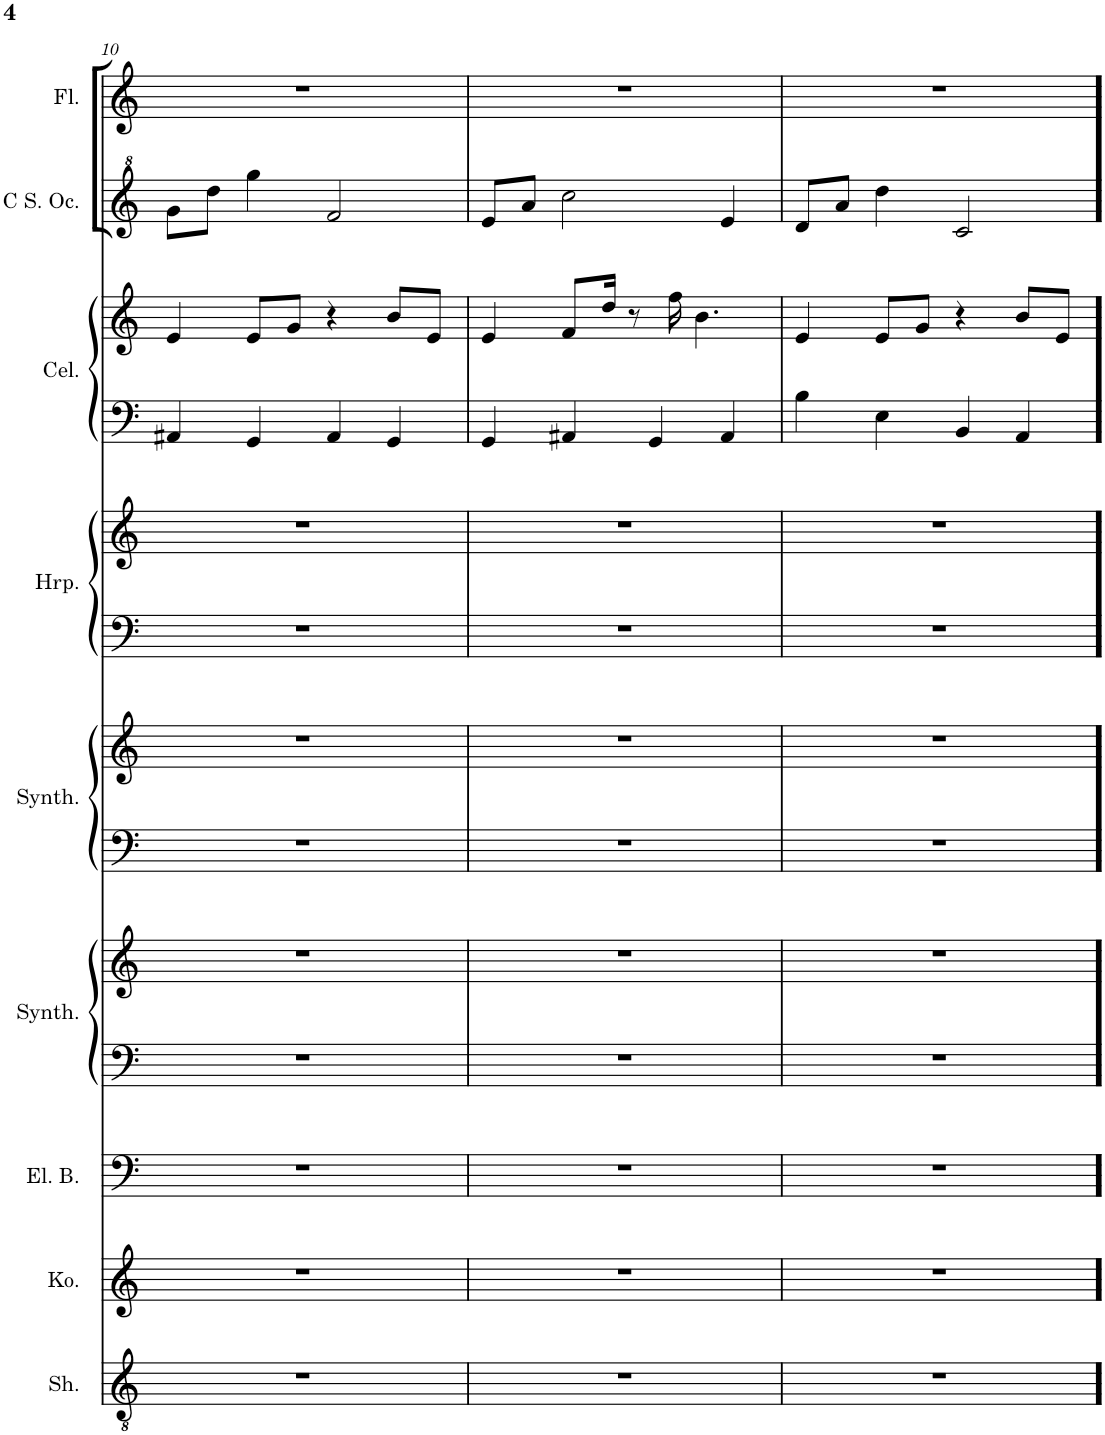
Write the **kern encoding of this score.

**kern	**kern	**kern	**kern	**kern	**kern	**kern	**kern	**kern	**kern	**kern	**kern	**kern
*part9	*part8	*part7	*part6	*part6	*part5	*part5	*part4	*part4	*part3	*part3	*part2	*part1
*staff13	*staff12	*staff11	*staff10	*staff9	*staff8	*staff7	*staff6	*staff5	*staff4	*staff3	*staff2	*staff1
*I"Shamisen	*I"Koto	*I"5-str. Electric Bass	*I"Square Synthesizer	*	*I"Crystal Synthesizer	*	*I"Harp	*	*I"Celesta	*	*I"C Soprano Ocarina	*I"Flute
*I'Sh.	*I'Ko.	*I'El. B.	*I'Synth.	*	*I'Synth.	*	*I'Hrp.	*	*I'Cel.	*	*I'C S. Oc.	*I'Fl.
!!LO:PB:g=z
*clefGv2	*clefG2	*clefF4	*clefF4	*clefG2	*clefF4	*clefG2	*clefF4	*clefG2	*clefF4	*clefG2	*clefG^2	*clefG2
*	*	*Trd7c12	*	*	*	*	*	*	*Trd-7c-12	*Trd-7c-12	*	*
*k[]	*k[]	*k[]	*k[]	*k[]	*k[]	*k[]	*k[]	*k[]	*k[]	*k[]	*k[]	*k[]
*M4/4	*M4/4	*M4/4	*M4/4	*M4/4	*M4/4	*M4/4	*M4/4	*M4/4	*M4/4	*M4/4	*M4/4	*M4/4
=10	=10	=10	=10	=10	=10	=10	=10	=10	=10	=10	=10	=10
1r	1r	1r	1r	1r	1r	1r	1r	1r	4AA#X/	4e/	8gg\L	1r
.	.	.	.	.	.	.	.	.	.	.	8ddd\J	.
.	.	.	.	.	.	.	.	.	4GG/	8e/L	4ggg\	.
.	.	.	.	.	.	.	.	.	.	8g/J	.	.
.	.	.	.	.	.	.	.	.	4AA#/	4r	2ff/	.
.	.	.	.	.	.	.	.	.	4GG/	8b/L	.	.
.	.	.	.	.	.	.	.	.	.	8e/J	.	.
=11	=11	=11	=11	=11	=11	=11	=11	=11	=11	=11	=11	=11
1r	1r	1r	1r	1r	1r	1r	1r	1r	4GG/	4e/	8ee/L	1r
.	.	.	.	.	.	.	.	.	.	.	8aa/J	.
.	.	.	.	.	.	.	.	.	4AA#X/	8f/L	2ccc\	.
.	.	.	.	.	.	.	.	.	.	16dd/Jk	.	.
.	.	.	.	.	.	.	.	.	.	8r	.	.
.	.	.	.	.	.	.	.	.	4GG/	.	.	.
.	.	.	.	.	.	.	.	.	.	16ff\	.	.
.	.	.	.	.	.	.	.	.	.	4.b\	.	.
.	.	.	.	.	.	.	.	.	4AA#/	.	4ee/	.
=12	=12	=12	=12	=12	=12	=12	=12	=12	=12	=12	=12	=12
1r	1r	1r	1r	1r	1r	1r	1r	1r	4B\	4e/	8dd/L	1r
.	.	.	.	.	.	.	.	.	.	.	8aa/J	.
.	.	.	.	.	.	.	.	.	4E\	8e/L	4ddd\	.
.	.	.	.	.	.	.	.	.	.	8g/J	.	.
.	.	.	.	.	.	.	.	.	4BB/	4r	2cc/	.
.	.	.	.	.	.	.	.	.	4AA/	8b/L	.	.
.	.	.	.	.	.	.	.	.	.	8e/J	.	.
=!	=!	=!	=!	=!	=!	=!	=!	=!	=!	=!	=!	=!
*-	*-	*-	*-	*-	*-	*-	*-	*-	*-	*-	*-	*-
